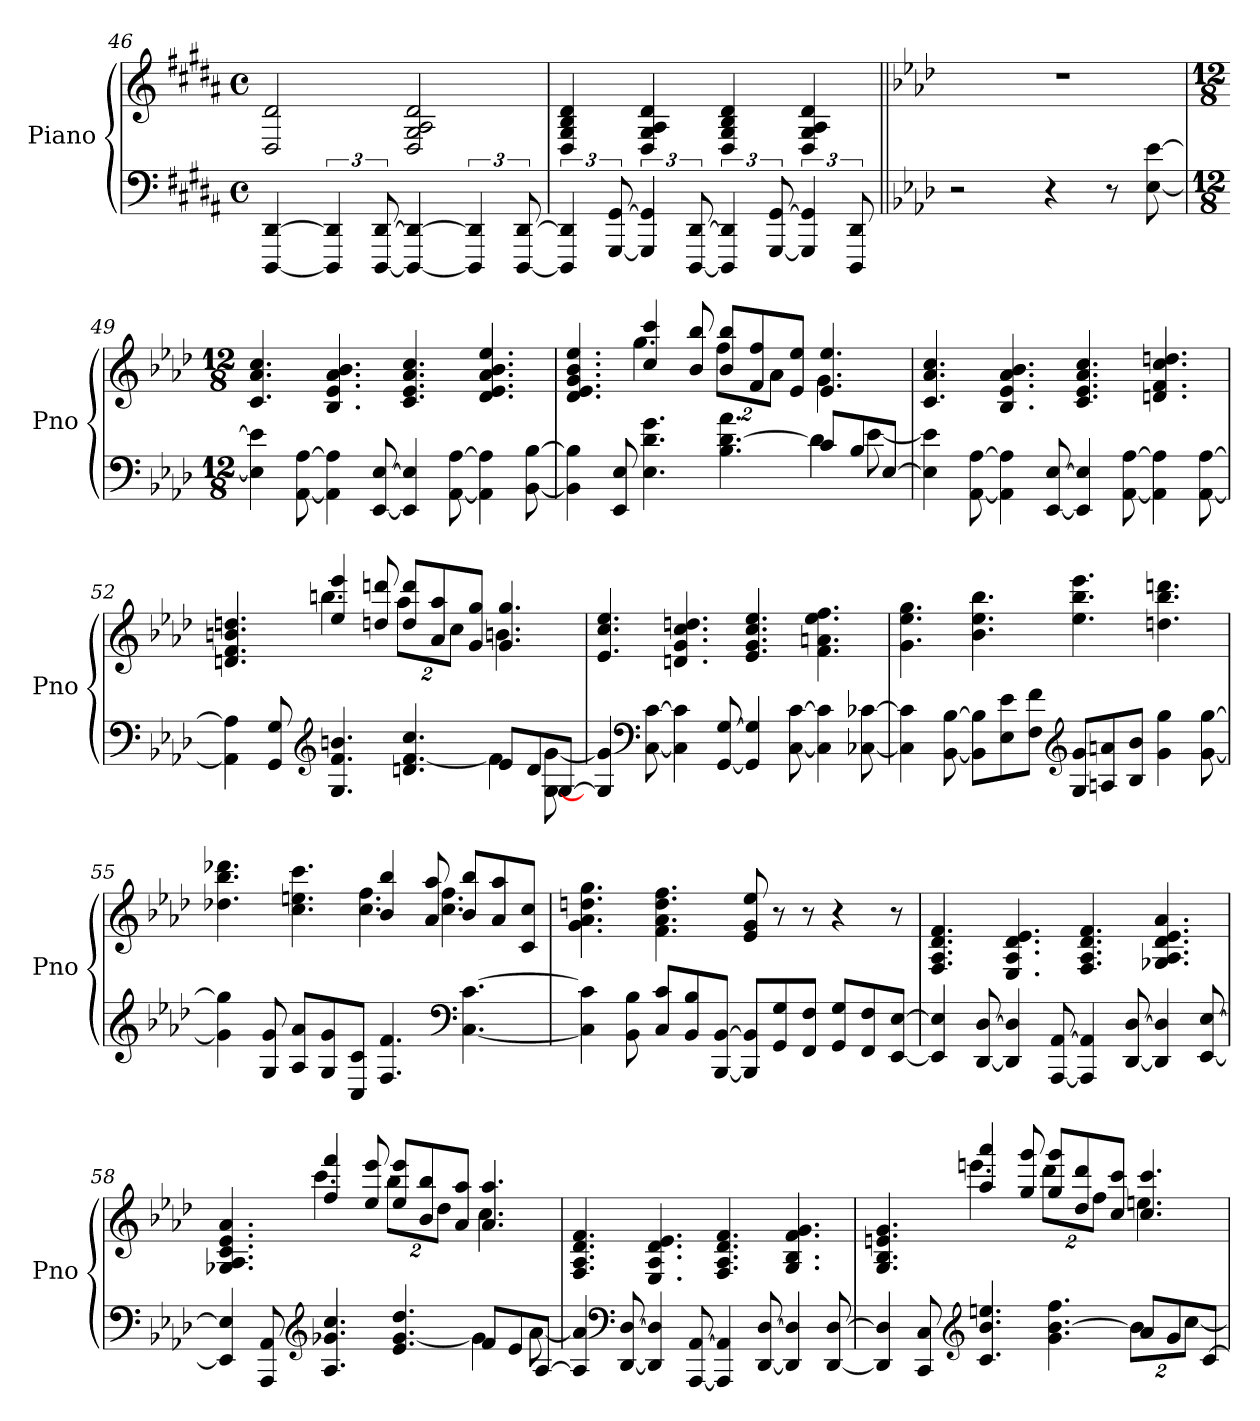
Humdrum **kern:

**kern	**kern
*part1	*part1
*staff2	*staff1
*I"Piano	*
*I'Pno	*
*clefF4	*clefG2
*k[f#c#g#d#a#]	*k[f#c#g#d#a#]
*g#:	*g#:
*M4/4	*M4/4
*met(c)	*met(c)
=46	=46
[4DDD# [4DD#	2D# 2d#
6DDD#] 6DD#]	.
[12DDD# [12DD#	.
4DDD#_ 4DD#_	2D# 2G# 2A# 2d#
6DDD#] 6DD#]	.
[12DDD# [12DD#	.
=47	=47
6DDD#] 6DD#]	4D# 4G# 4B 4d#
[12GGG# [12GG#	.
6GGG#] 6GG#]	4D# 4G# 4A# 4d#
[12DDD# [12DD#	.
6DDD#] 6DD#]	4D# 4G# 4B 4d#
[12GGG# [12GG#	.
6GGG#] 6GG#]	4D# 4G# 4A# 4d#
12DDD# 12DD#	.
=48||	=48||
*k[b-e-a-d-]	*k[b-e-a-d-]
2r	1r
4r	.
8r	.
[8E- [8e-	.
=49	=49
*M12/8	*M12/8
4E-] 4e-]	4.c 4.a- 4.cc
[8AA- [8A-	.
4AA-] 4A-]	4.B- 4.e- 4.a- 4.b-
[8EE- [8E-	.
4EE-] 4E-]	4.c 4.e- 4.a- 4.cc
[8AA- [8A-	.
4AA-] 4A-]	4.d- 4.e- 4.a- 4.b- 4.ee-
[8BB- [8B-	.
=50	=50
*^	*^
4BB-] 4B-]	1ryy	4.d- 4.e- 4.g 4.b- 4.ee-	4.ryy
8EE- 8E-	.	.	.
4.E- 4.d- 4.g	.	4cc 4ccc	4.gg
.	.	8b- 8bb-	.
4.B- [4.d- 4.a-	.	8b- 8bb-L	16%3ffL
.	.	8f 8ff	.
.	.	.	16%3a-J
.	8ryy	8e- 8ee-J	.
8cL	4d-]	4.e- 4.ee-	4.g
8B-	.	.	.
[8E-J	[8e-	.	.
*v	*v	*	*
*	*v	*v
=51	=51
4E-] 4e-]	4.c 4.a- 4.cc
[8AA- [8A-	.
4AA-] 4A-]	4.B- 4.e- 4.a- 4.b-
[8EE- [8E-	.
4EE-] 4E-]	4.c 4.e- 4.a- 4.cc
[8AA- [8A-	.
4AA-] 4A-]	4.dn 4.f 4.cc 4.ddn
[8AA- [8A-	.
=52	=52
*^	*^
4AA-] 4A-]	1ryy	4.dn 4.f 4.bn 4.ddn	4.ryy
8GG 8G	.	.	.
*clefG2	*	*	*
4.G 4.f 4.bn	.	4ee- 4eee-	4.bbn
.	.	8ddn 8dddn	.
4.dn [4.f 4.cc	.	8dd 8dddL	16%3aa-L
.	.	8a- 8aa-	.
.	.	.	16%3ccJ
.	8ryy	8g 8ggJ	.
8e-L	4f]	4.g 4.gg	4.bn
8d	.	.	.
[8GJ	[8G [8g	.	.
*v	*v	*	*
*	*v	*v
=53	=53
4G] 4g]	4.e- 4.cc 4.ee-
*clefF4	*
[8C [8c	.
4C] 4c]	4.dn 4.g 4.cc 4.ddn
[8GG [8G	.
4GG] 4G]	4.e- 4.g 4.cc 4.ee-
[8C [8c	.
4C] 4c]	4.f 4.an 4.ee- 4.ff
[8C-X [8c-X	.
=54	=54
4C-] 4c-]	4.g 4.ee- 4.gg
[8BB- [8B-	.
8BB-] 8B-]L	4.b- 4.ee- 4.bb-
8E- 8e-	.
8F 8fJ	.
*clefG2	*
8G 8gL	4.ee- 4.bb- 4.eee-
8An 8an	.
8B- 8b-J	.
4g 4gg	4.ddn 4.bb- 4.dddn
[8g [8gg	.
=55	=55
*	*^
4g] 4gg]	4.dd-X 4.bb- 4.ddd-X	2.ryy
8G 8g	.	.
8A- 8a-L	4.cc 4.een 4.ccc	.
8G 8g	.	.
8C 8cJ	.	.
4.F 4.f	4b- 4bb-	4.cc 4.ff
.	8a- 8aa-	.
*clefF4	*	*
[4.C [4.c	8b- 8bb-L	4.cc 4.ff
.	8a- 8aa-	.
.	8c 8ccJ	.
*	*v	*v
=56	=56
4C] 4c]	4.g 4.a- 4.ddn 4.gg
8BB- 8B-	.
8C 8cL	4.f 4.a- 4.dd 4.ff
8BB- 8B-	.
[8BBB- [8BB-J	.
8BBB-] 8BB-]L	8e- 8g 8ee-
8GG 8G	8r
8FF 8FJ	8r
8GG 8GL	4r
8FF 8F	.
[8EE- [8E-J	8r
=57	=57
4EE-] 4E-]	4.F 4.A- 4.d- 4.f
[8DD- [8D-	.
4DD-] 4D-]	4.E- 4.A- 4.d- 4.e-
[8AAA- [8AA-	.
4AAA-] 4AA-]	4.F 4.A- 4.d- 4.f
[8DD- [8D-	.
4DD-] 4D-]	4.G-X 4.A- 4.d- 4.e- 4.a-
[8EE- [8E-	.
=58	=58
*^	*^
4EE-] 4E-]	1ryy	4.G-X 4.A- 4.c 4.e- 4.a-	4.ryy
8AAA- 8AA-	.	.	.
*clefG2	*	*	*
4.A- 4.g-X 4.cc	.	4ff 4fff	4.ccc
.	.	8ee- 8eee-	.
4.e- [4.g- 4.dd-	.	8ee- 8eee-L	16%3bb-L
.	.	8b- 8bb-	.
.	.	.	16%3dd-J
.	8ryy	8a- 8aa-J	.
8fL	4g-]	4.a- 4.aa-	4.cc
8e-	.	.	.
[8A-J	[8a-	.	.
*v	*v	*	*
*	*v	*v
=59	=59
4A-] 4a-]	4.F 4.A- 4.d- 4.f
*clefF4	*
[8DD- [8D-	.
4DD-] 4D-]	4.E- 4.A- 4.d- 4.e-
[8AAA- [8AA-	.
4AAA-] 4AA-]	4.F 4.A- 4.d- 4.f
[8DD- [8D-	.
4DD-] 4D-]	4.G 4.B- 4.f 4.g
[8DD- [8D-	.
=60	=60
*^	*^
4DD-] 4D-]	1ryy	4.G 4.B- 4.en 4.g	4.ryy
8CC 8C	.	.	.
*clefG2	*	*	*
4.c 4.b- 4.een	.	4aa- 4aaa-	4.eeen
.	.	8gg 8ggg	.
4.g [4.b- 4.ff	.	8gg 8gggL	16%3ddd-L
.	.	8dd- 8ddd-	.
.	.	.	16%3ffJ
.	8ryy	8cc 8cccJ	.
8a-L	16%3b-L]	4.cc 4.ccc	4.een
8g	.	.	.
.	[16%3ccJ	.	.
[8cJ	.	.	.
*v	*v	*	*
*	*v	*v
=	=
*-	*-
